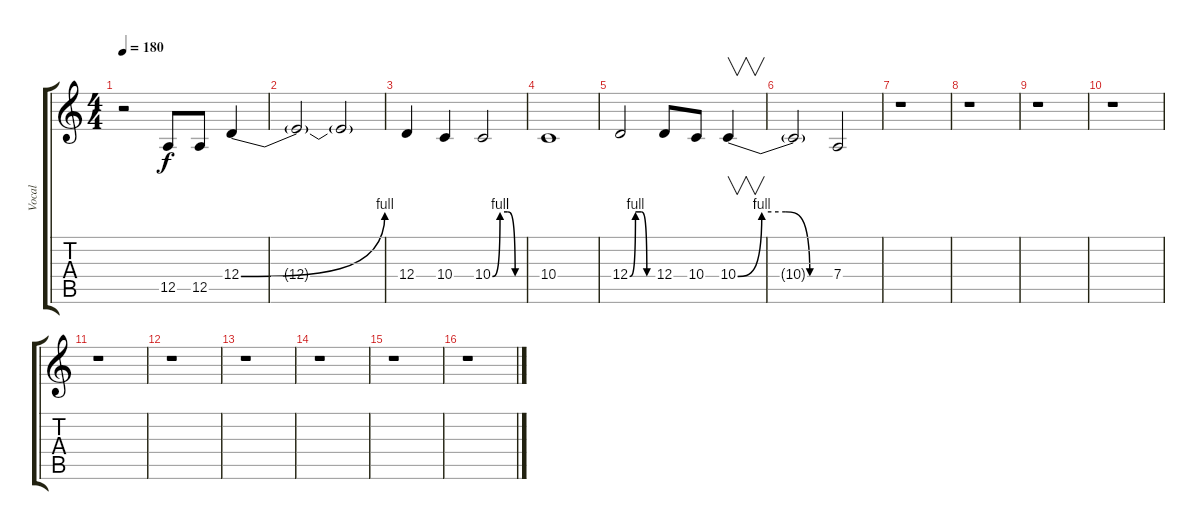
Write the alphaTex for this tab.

\track ("Vocal" "Vocal") {instrument lead2sawtooth}
\staff {score tabs}
\tuning (E4 B3 G3 D3 A2 E2) {hide}
\ts (4 4)
\tempo 180
\clef g2
\ks c
r.2{dy f} 12.5.8 12.5.8 12.4{be (bend 0 0 60 4)}.4 |
12.4{t}.2 12.4{t}.2 |
12.4.4 10.4.4 10.4{be (custom 0 0 15 4 30 4 45 0 60 0)}.2 |
10.4.1 |
12.4{be (custom 0 0 15 4 30 4 45 0 60 0)}.2 12.4.8 10.4.8 10.4{be (custom 0 0 15 4 30 4 45 0 60 0)}.4{v} |
10.4{t}.2 7.4.2 |
r.1 |
r.1 |
r.1 |
r.1 |
r.1 |
r.1 |
r.1 |
r.1 |
r.1 |
r.1
